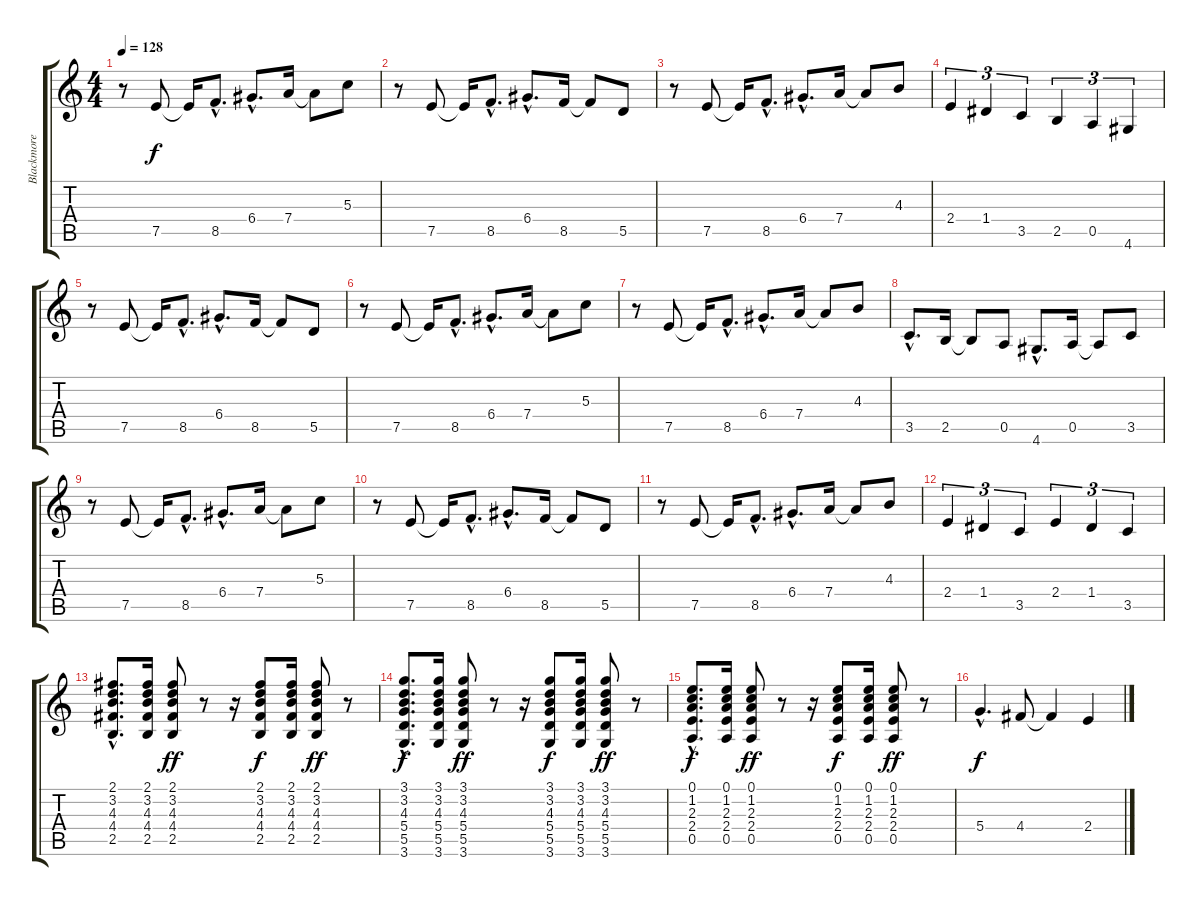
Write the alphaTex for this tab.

\track ("Blackmore" "Blackmore") {instrument overdrivenguitar}
\staff {score tabs}
\tuning (E4 B3 G3 D3 A2 E2) {hide}
\ts (4 4)
\tempo 128
\clef g2
\ks c
r.8{dy f} 7.5.8 7.5{t}.16 8.5{hac}.8{d} 6.4{hac}.8{d} 7.4.16 7.4{t}.8 5.3.8 |
r.8 7.5.8 7.5{t}.16 8.5{hac}.8{d} 6.4{hac}.8{d} 8.5.16 8.5{t}.8 5.5.8 |
r.8 7.5.8 7.5{t}.16 8.5{hac}.8{d} 6.4{hac}.8{d} 7.4.16 7.4{t}.8 4.3.8 |
2.4.4{tu (3 2)} 1.4.4{tu (3 2)} 3.5.4{tu (3 2)} 2.5.4{tu (3 2)} 0.5.4{tu (3 2)} 4.6.4{tu (3 2)} |
r.8 7.5.8 7.5{t}.16 8.5{hac}.8{d} 6.4{hac}.8{d} 8.5.16 8.5{t}.8 5.5.8 |
r.8 7.5.8 7.5{t}.16 8.5{hac}.8{d} 6.4{hac}.8{d} 7.4.16 7.4{t}.8 5.3.8 |
r.8 7.5.8 7.5{t}.16 8.5{hac}.8{d} 6.4{hac}.8{d} 7.4.16 7.4{t}.8 4.3.8 |
3.5{hac}.8{d} 2.5.16 2.5{t}.8 0.5.8 4.6{hac}.8{d} 0.5.16 0.5{t}.8 3.5.8 |
r.8 7.5.8 7.5{t}.16 8.5{hac}.8{d} 6.4{hac}.8{d} 7.4.16 7.4{t}.8 5.3.8 |
r.8 7.5.8 7.5{t}.16 8.5{hac}.8{d} 6.4{hac}.8{d} 8.5.16 8.5{t}.8 5.5.8 |
r.8 7.5.8 7.5{t}.16 8.5{hac}.8{d} 6.4{hac}.8{d} 7.4.16 7.4{t}.8 4.3.8 |
2.4.4{tu (3 2)} 1.4.4{tu (3 2)} 3.5.4{tu (3 2)} 2.4.4{tu (3 2)} 1.4.4{tu (3 2)} 3.5.4{tu (3 2)} |
(2.1{hac} 3.2{hac} 4.3{hac} 4.4{hac} 2.5{hac}).8{d} (2.1 3.2 4.3 4.4 2.5).16 (2.1 3.2 4.3 4.4 2.5).8{dy ff} r.8 r.16 (2.1 3.2 4.3 4.4 2.5).8{dy f} (2.1 3.2 4.3 4.4 2.5).16 (2.1 3.2 4.3 4.4 2.5).8{dy ff} r.8 |
(3.1{hac} 3.2{hac} 4.3{hac} 5.4{hac} 5.5{hac} 3.6{hac}).8{d dy f} (3.1 3.2 4.3 5.4 5.5 3.6).16 (3.1 3.2 4.3 5.4 5.5 3.6).8{dy ff} r.8 r.16 (3.1 3.2 4.3 5.4 5.5 3.6).8{dy f} (3.1 3.2 4.3 5.4 5.5 3.6).16 (3.1 3.2 4.3 5.4 5.5 3.6).8{dy ff} r.8 |
(0.1{hac} 1.2{hac} 2.3{hac} 2.4{hac} 0.5{hac}).8{d dy f} (0.1 1.2 2.3 2.4 0.5).16 (0.1 1.2 2.3 2.4 0.5).8{dy ff} r.8 r.16 (0.1 1.2 2.3 2.4 0.5).8{dy f} (0.1 1.2 2.3 2.4 0.5).16 (0.1 1.2 2.3 2.4 0.5).8{dy ff} r.8 |
5.4{hac}.4{d dy f} 4.4.8 4.4{t}.4 2.4.4
